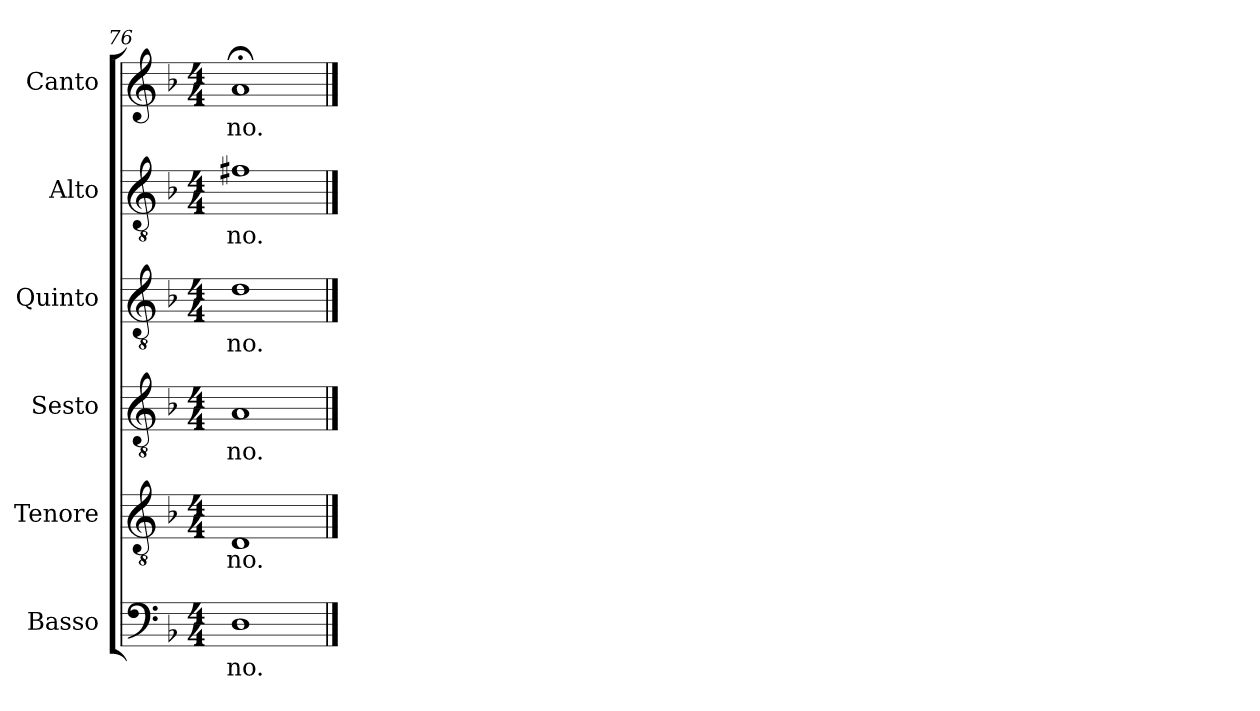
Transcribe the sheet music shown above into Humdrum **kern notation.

**kern	**text	**kern	**text	**kern	**text	**kern	**text	**kern	**text	**kern	**text
*part6	*part6	*part5	*part5	*part4	*part4	*part3	*part3	*part2	*part2	*part1	*part1
*staff6	*staff6	*staff5	*staff5	*staff4	*staff4	*staff3	*staff3	*staff2	*staff2	*staff1	*staff1
*I"Basso	*	*I"Tenore	*	*I"Sesto	*	*I"Quinto	*	*I"Alto	*	*I"Canto	*
*I'B	*	*I'T	*	*	*	*	*	*I'A	*	*I'C	*
*clefF4	*	*clefGv2	*	*clefGv2	*	*clefGv2	*	*clefGv2	*	*clefG2	*
*k[b-]	*	*k[b-]	*	*k[b-]	*	*k[b-]	*	*k[b-]	*	*k[b-]	*
*F:	*	*F:	*	*F:	*	*F:	*	*F:	*	*F:	*
*M4/4	*	*M4/4	*	*M4/4	*	*M4/4	*	*M4/4	*	*M4/4	*
=76	=76	=76	=76	=76	=76	=76	=76	=76	=76	=76	=76
!	!LO:LY:b	!	!	!	!	!	!	!	!	!	!
!	!	!	!LO:LY:b	!	!	!	!	!	!	!	!
!	!	!	!	!	!LO:LY:b	!	!	!	!	!	!
!	!	!	!	!	!	!	!LO:LY:b	!	!	!	!
!	!	!	!	!	!	!	!	!	!LO:LY:b	!	!
!	!	!	!	!	!	!	!	!	!	!	!LO:LY:b
1D	-no.	1D	-no.	1A	-no.	1d	-no.	1f#X	-no.	1a;<	-no.
==	==	==	==	==	==	==	==	==	==	==	==
*-	*-	*-	*-	*-	*-	*-	*-	*-	*-	*-	*-
